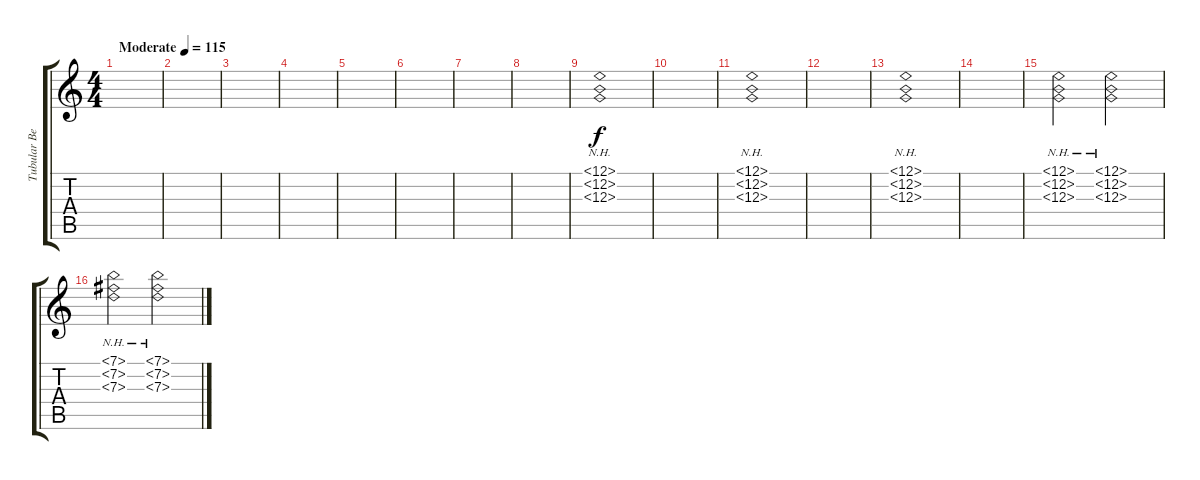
\track ("Tubular Bells" "Tubular Be") {instrument tubularbells}
\staff {score tabs}
\tuning (E4 B3 G3 D3 A2 E2) {hide}
\ts (4 4)
\tempo (115 "Moderate")
\clef g2
\ks c
|
|
|
|
|
|
|
|
(12.1{nh} 12.2{nh} 12.3{nh}).1 |
|
(12.1{nh} 12.2{nh} 12.3{nh}).1 |
|
(12.1{nh} 12.2{nh} 12.3{nh}).1 |
|
(12.1{nh} 12.2{nh} 12.3{nh}).2 (12.1{nh} 12.2{nh} 12.3{nh}).2 |
(7.1{nh} 7.2{nh} 7.3{nh}).2 (7.1{nh} 7.2{nh} 7.3{nh}).2
